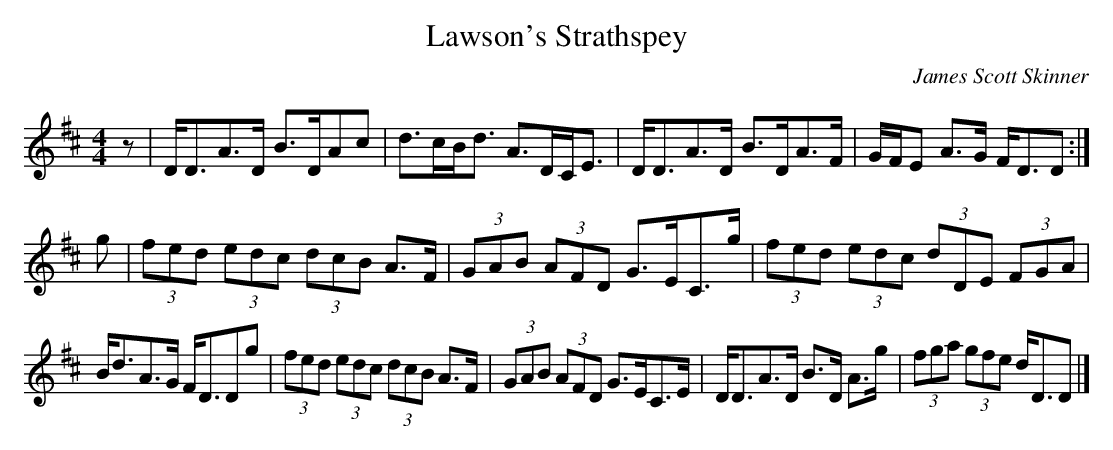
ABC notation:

X:1
T:Lawson's Strathspey
C:James Scott Skinner
M:4/4
L:1/8
K:D
z|D<DA>D B>DAc|d>cB<d A>DC<E|D<DA>D B>DA>F|G/F/E A>G F<DD:|
g|(3fed (3edc (3dcB A>F|(3GAB (3AFD G>EC>g|(3fed (3edc (3dDE (3FGA|
B<dA>G F<DDg|\
(3fed (3edc (3dcB A>F|(3GAB (3AFD G>EC>E|D<DA>D B>D A>g|\
(3fga (3gfe d<DD|]
